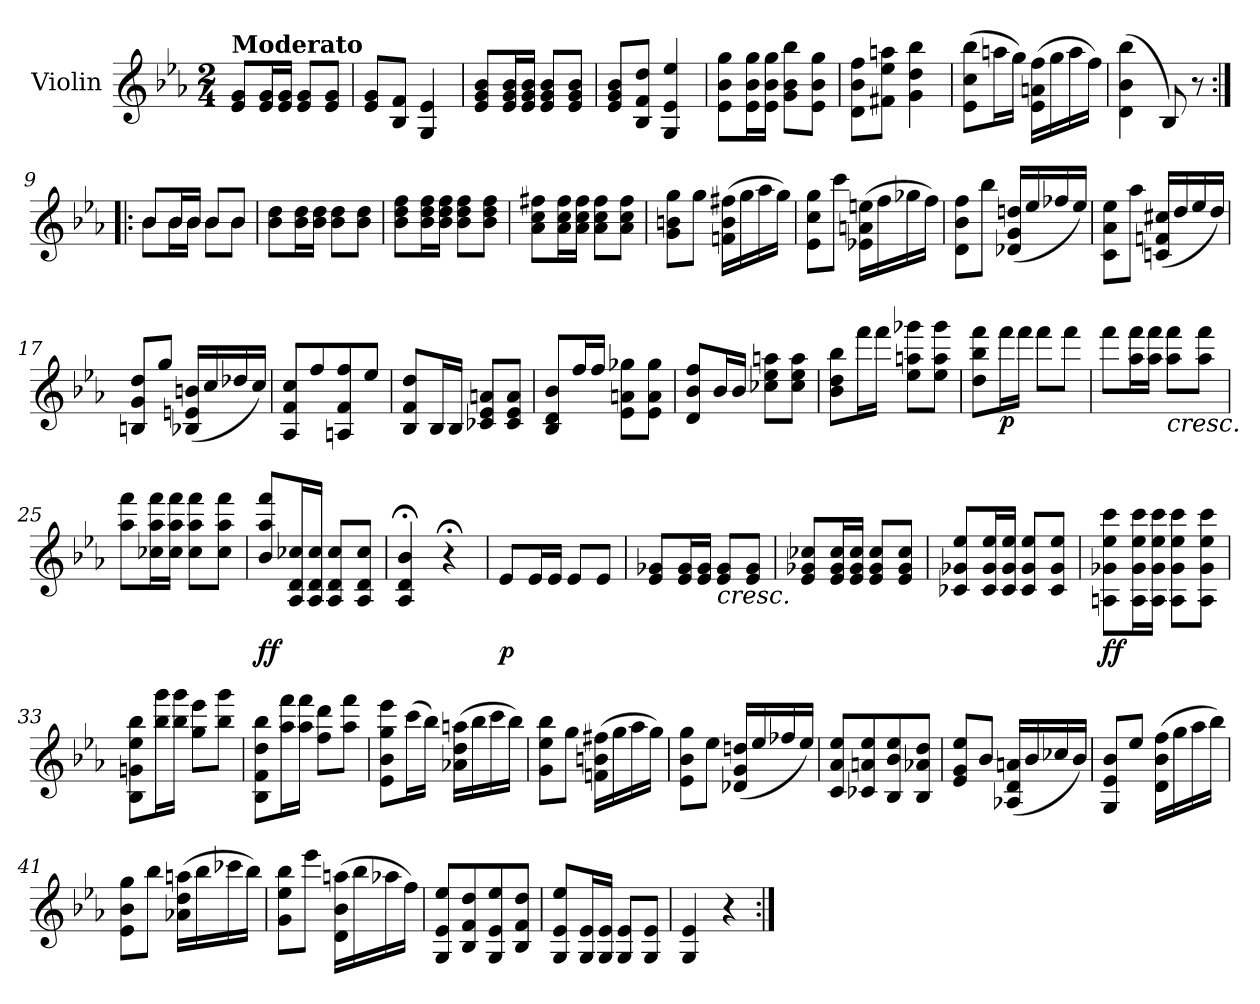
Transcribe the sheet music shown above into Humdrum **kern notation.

**kern	**dynam
*part1	*part1
*staff1	*staff1
*I"Violin	*
*I'Vln.	*
*clefG2	*
*k[b-e-a-]	*
*M2/4	*
=1	=1
!LO:TX:a:B:t=Moderato	!
8e-/ 8g/L	.
16e-/ 16g/L	.
16e-/ 16g/JJ	.
8e-/ 8g/L	.
8e-/ 8g/J	.
=2	=2
8e-/ 8g/L	.
8B-/ 8f/J	.
4G/ 4e-/	.
=3	=3
8e-/ 8g/ 8b-/L	.
16e-/ 16g/ 16b-/L	.
16e-/ 16g/ 16b-/JJ	.
8e-/ 8g/ 8b-/L	.
8e-/ 8g/ 8b-/J	.
=4	=4
8e-/ 8g/ 8b-/L	.
8B-/ 8f/ 8dd/J	.
4G/ 4e-/ 4ee-/	.
=5	=5
8e-\ 8b-\ 8gg\L	.
16e-\ 16b-\ 16gg\L	.
16e-\ 16b-\ 16gg\JJ	.
8g\ 8b-\ 8bb-\L	.
8e-\ 8b-\ 8gg\J	.
=6	=6
8d\ 8b-\ 8ff\L	.
8f#X\ 8ee-\ 8aan\J	.
4g\ 4dd\ 4bb-\	.
=7	=7
(>8e-\ 8cc\ 8bb-\L	.
16aan\L	.
16gg\JJ)	.
(>16e-\ 16an\ 16ff\LL	.
16gg\	.
16aa\	.
16ff\JJ)	.
=8	=8
(>4d\ 4b-\ 4bb-\	.
8B-/)	.
8r	.
!!LO:LB:g=z
=9:|!|:	=9:|!|:
*^	*
8b-/L	8b-\L	.
16b-/L	16b-\L	.
16b-/JJ	16b-\JJ	.
8b-/L	8b-\L	.
8b-/J	8b-\J	.
*v	*v	*
=10	=10
8b-\ 8dd\L	.
16b-\ 16dd\L	.
16b-\ 16dd\JJ	.
8b-\ 8dd\L	.
8b-\ 8dd\J	.
=11	=11
8b-\ 8dd\ 8ff\L	.
16b-\ 16dd\ 16ff\L	.
16b-\ 16dd\ 16ff\JJ	.
8b-\ 8dd\ 8ff\L	.
8b-\ 8dd\ 8ff\J	.
=12	=12
8a-\ 8cc\ 8ff#X\L	.
16a-\ 16cc\ 16ff#\L	.
16a-\ 16cc\ 16ff#\JJ	.
8a-\ 8cc\ 8ff#\L	.
8a-\ 8cc\ 8ff#\J	.
=13	=13
8g\ 8bn\ 8gg\L	.
8gg\J	.
(>16fn\ 16b\ 16ff#X\LL	.
16gg\	.
16aa-\	.
16gg\JJ)	.
=14	=14
8e-\ 8cc\ 8gg\L	.
8ccc\J	.
(>16e-X\ 16an\ 16een\LL	.
16ff\	.
16gg-X\	.
16ff\JJ)	.
!!LO:LB:g=z
=15	=15
8d\ 8b-\ 8ff\L	.
8bb-\J	.
(<16d-X/ 16g/ 16ddn/LL	.
16ee-/	.
16ff-X/	.
16ee-/JJ)	.
=16	=16
8c\ 8a-\ 8ee-\L	.
8aa-\J	.
(<16cn/ 16fn/ 16cc#X/LL	.
16dd/	.
16ee-/	.
16dd/JJ)	.
=17	=17
8Bn/ 8g/ 8dd/L	.
8gg/J	.
(<16B-X/ 16en/ 16bn/LL	.
16cc/	.
16dd-X/	.
16cc/JJ)	.
=18	=18
8A-/ 8f/ 8cc/L	.
8ff/	.
8An/ 8f/ 8ff/	.
8ee-/J	.
=19	=19
8B-/ 8f/ 8dd/L	.
16B-/L	.
16B-/JJ	.
8c-X/ 8e-/ 8an/L	.
8c-/ 8e-/ 8a/J	.
=20	=20
8B-/ 8d/ 8b-/L	.
16ff/L	.
16ff/JJ	.
8e-\ 8an\ 8gg-X\L	.
8e-\ 8a\ 8gg-\J	.
!!LO:LB:g=z
=21	=21
8d/ 8b-/ 8ff/L	.
16b-/L	.
16b-/JJ	.
8cc-X\ 8ee-\ 8aan\L	.
8cc-\ 8ee-\ 8aa\J	.
=22	=22
8b-\ 8dd\ 8bb-\L	.
16fff\L	.
16fff\JJ	.
8ee-\ 8aan\ 8ggg-X\L	.
8ee-\ 8aa\ 8ggg-\J	.
=23	=23
8dd\ 8bb-\ 8fff\L	.
!	!LO:DY:b
16fff\L	p
16fff\JJ	.
8fff\L	.
8fff\J	.
=24	=24
8fff\L	.
16aa-\ 16fff\L	.
16aa-\ 16fff\JJ	.
!LO:TX:b:i:t=cresc.	!
8aa-\ 8fff\L	.
8aa-\ 8fff\J	.
=25	=25
8aa-\ 8fff\L	.
16cc-X\ 16aa-\ 16fff\L	.
16cc-\ 16aa-\ 16fff\JJ	.
8cc-\ 8aa-\ 8fff\L	.
8cc-\ 8aa-\ 8fff\J	.
=26	=26
!	!LO:DY:b
8b-/ 8aa-/ 8fff/L	ff
16A-/ 16d/ 16cc-X/L	.
16A-/ 16d/ 16cc-/JJ	.
8A-/ 8d/ 8cc-/L	.
8A-/ 8d/ 8cc-/J	.
=27	=27
4A-/;< 4d/;< 4b-/;<	.
4r;<	.
=28	=28
!	!LO:DY:b
8e-/L	p
16e-/L	.
16e-/JJ	.
8e-/L	.
8e-/J	.
!!LO:LB:g=z
=29	=29
8e-/ 8g-X/L	.
16e-/ 16g-/L	.
16e-/ 16g-/JJ	.
!LO:TX:b:i:t=cresc.	!
8e-/ 8g-/L	.
8e-/ 8g-/J	.
=30	=30
8e-/ 8g-X/ 8cc-X/L	.
16e-/ 16g-/ 16cc-/L	.
16e-/ 16g-/ 16cc-/JJ	.
8e-/ 8g-/ 8cc-/L	.
8e-/ 8g-/ 8cc-/J	.
=31	=31
8c-X/ 8g-X/ 8ee-/L	.
16c-/ 16g-/ 16ee-/L	.
16c-/ 16g-/ 16ee-/JJ	.
8c-/ 8g-/ 8ee-/L	.
8c-/ 8g-/ 8ee-/J	.
=32	=32
!	!LO:DY:b
8An\ 8g-X\ 8ee-\ 8ccc\L	ff
16A\ 16g-\ 16ee-\ 16ccc\L	.
16A\ 16g-\ 16ee-\ 16ccc\JJ	.
8A\ 8g-\ 8ee-\ 8ccc\L	.
8A\ 8g-\ 8ee-\ 8ccc\J	.
=33	=33
8B-\ 8gn\ 8ee-\ 8bb-\L	.
16bb-\ 16ggg\L	.
16bb-\ 16ggg\JJ	.
8gg\ 8eee-\L	.
8bb-\ 8ggg\J	.
!!LO:LB:g=z
=34	=34
8B-\ 8f\ 8dd\ 8bb-\L	.
16aa-\ 16fff\L	.
16aa-\ 16fff\JJ	.
8ff\ 8ddd\L	.
8aa-\ 8fff\J	.
=35	=35
8e-\ 8b-\ 8gg\ 8eee-\L	.
(>16ccc\L	.
16bb-\JJ)	.
(>16a-X\ 16dd\ 16aan\LL	.
16bb-\	.
16ccc\	.
16bb-\JJ)	.
=36	=36
8g\ 8ee-\ 8bb-\L	.
8gg\J	.
(>16fn\ 16bn\ 16ff#X\LL	.
16gg\	.
16aa-\	.
16gg\JJ)	.
=37	=37
8e-\ 8b-\ 8gg\L	.
8ee-\J	.
(<16d-X/ 16g/ 16ddn/LL	.
16ee-/	.
16ff-X/	.
16ee-/JJ)	.
=38	=38
8c/ 8a-/ 8ee-/L	.
8c-X/ 8an/ 8ee-/	.
8B-/ 8b-/ 8ee-/	.
8B-/ 8a-X/ 8dd/J	.
!!LO:LB:g=z
=39	=39
8e-/ 8g/ 8ee-/L	.
8b-/J	.
(<16A-X/ 16d/ 16an/LL	.
16b-/	.
16cc-X/	.
16b-/JJ)	.
=40	=40
8G/ 8e-/ 8b-/L	.
8ee-/J	.
(>16d\ 16b-\ 16ff\LL	.
16gg\	.
16aa-\	.
16bb-\JJ)	.
=41	=41
8e-\ 8b-\ 8gg\L	.
8bb-\J	.
(>16a-X\ 16dd\ 16aan\LL	.
16bb-\	.
16ccc-X\	.
16bb-\JJ)	.
=42	=42
8g\ 8ee-\ 8bb-\L	.
8eee-\J	.
(>16d\ 16b-\ 16aan\LL	.
16bb-\	.
16aa-X\	.
16ff\JJ)	.
=43	=43
8G/ 8e-/ 8ee-/L	.
8B-/ 8f/ 8dd/	.
8G/ 8e-/ 8ee-/	.
8B-/ 8f/ 8dd/J	.
=44	=44
8G/ 8e-/ 8ee-/L	.
16G/ 16e-/L	.
16G/ 16e-/JJ	.
8G/ 8e-/L	.
8G/ 8e-/J	.
=45	=45
4G/ 4e-/	.
4r	.
=:|!	=:|!
*-	*-
